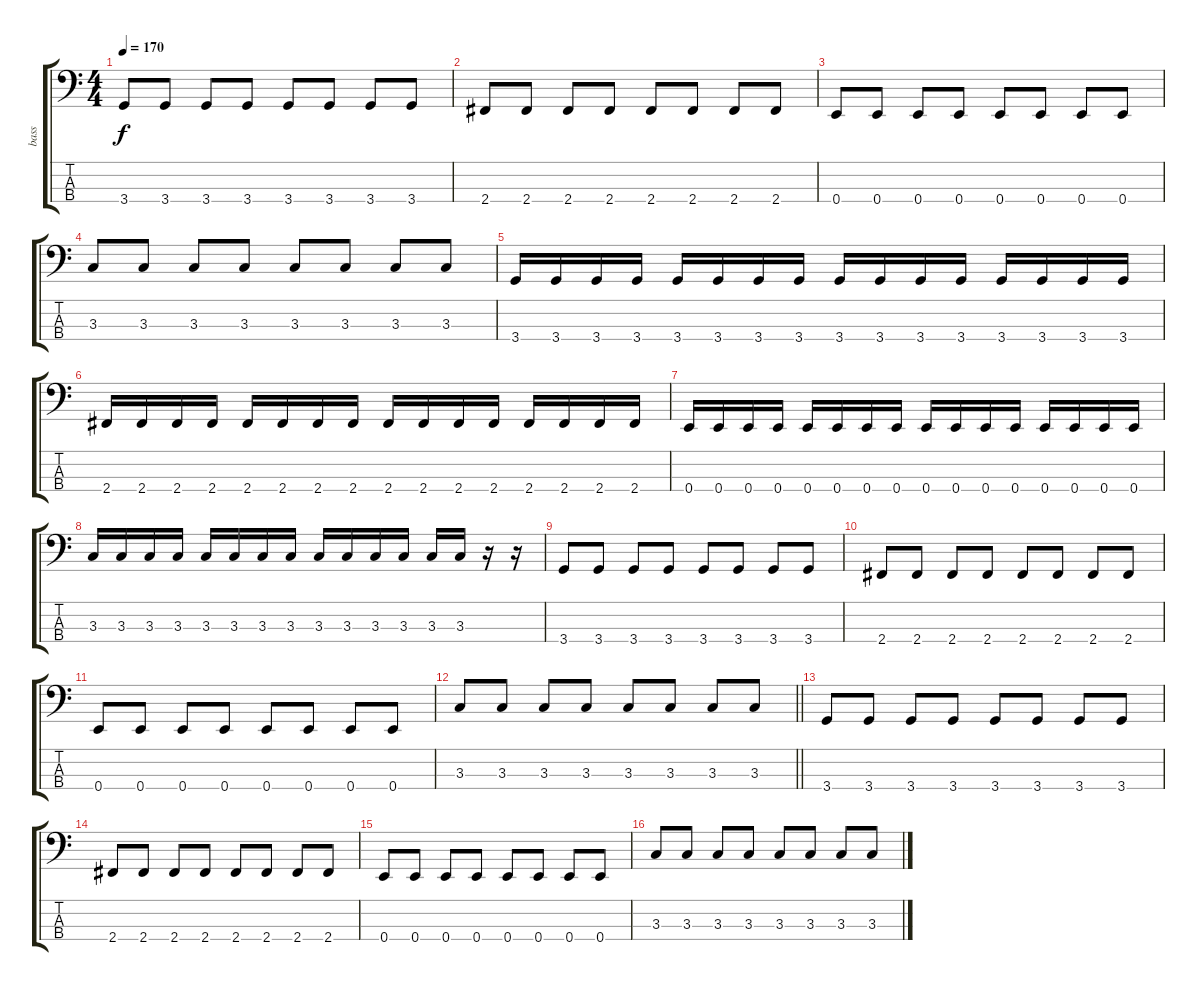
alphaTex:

\track ("bass" "bass") {instrument electricbassfinger}
\staff {score tabs}
\tuning (G2 D2 A1 E1) {hide}
\ts (4 4)
\tempo 170
\clef f4
\ks c
3.4.8{dy f} 3.4.8 3.4.8 3.4.8 3.4.8 3.4.8 3.4.8 3.4.8 |
2.4.8 2.4.8 2.4.8 2.4.8 2.4.8 2.4.8 2.4.8 2.4.8 |
0.4.8 0.4.8 0.4.8 0.4.8 0.4.8 0.4.8 0.4.8 0.4.8 |
3.3.8 3.3.8 3.3.8 3.3.8 3.3.8 3.3.8 3.3.8 3.3.8 |
3.4.16 3.4.16 3.4.16 3.4.16 3.4.16 3.4.16 3.4.16 3.4.16 3.4.16 3.4.16 3.4.16 3.4.16 3.4.16 3.4.16 3.4.16 3.4.16 |
2.4.16 2.4.16 2.4.16 2.4.16 2.4.16 2.4.16 2.4.16 2.4.16 2.4.16 2.4.16 2.4.16 2.4.16 2.4.16 2.4.16 2.4.16 2.4.16 |
0.4.16 0.4.16 0.4.16 0.4.16 0.4.16 0.4.16 0.4.16 0.4.16 0.4.16 0.4.16 0.4.16 0.4.16 0.4.16 0.4.16 0.4.16 0.4.16 |
3.3.16 3.3.16 3.3.16 3.3.16 3.3.16 3.3.16 3.3.16 3.3.16 3.3.16 3.3.16 3.3.16 3.3.16 3.3.16 3.3.16 r.16 r.16 |
3.4.8 3.4.8 3.4.8 3.4.8 3.4.8 3.4.8 3.4.8 3.4.8 |
2.4.8 2.4.8 2.4.8 2.4.8 2.4.8 2.4.8 2.4.8 2.4.8 |
0.4.8 0.4.8 0.4.8 0.4.8 0.4.8 0.4.8 0.4.8 0.4.8 |
\barLineRight lightlight
3.3.8 3.3.8 3.3.8 3.3.8 3.3.8 3.3.8 3.3.8 3.3.8 |
3.4.8 3.4.8 3.4.8 3.4.8 3.4.8 3.4.8 3.4.8 3.4.8 |
2.4.8 2.4.8 2.4.8 2.4.8 2.4.8 2.4.8 2.4.8 2.4.8 |
0.4.8 0.4.8 0.4.8 0.4.8 0.4.8 0.4.8 0.4.8 0.4.8 |
3.3.8 3.3.8 3.3.8 3.3.8 3.3.8 3.3.8 3.3.8 3.3.8
